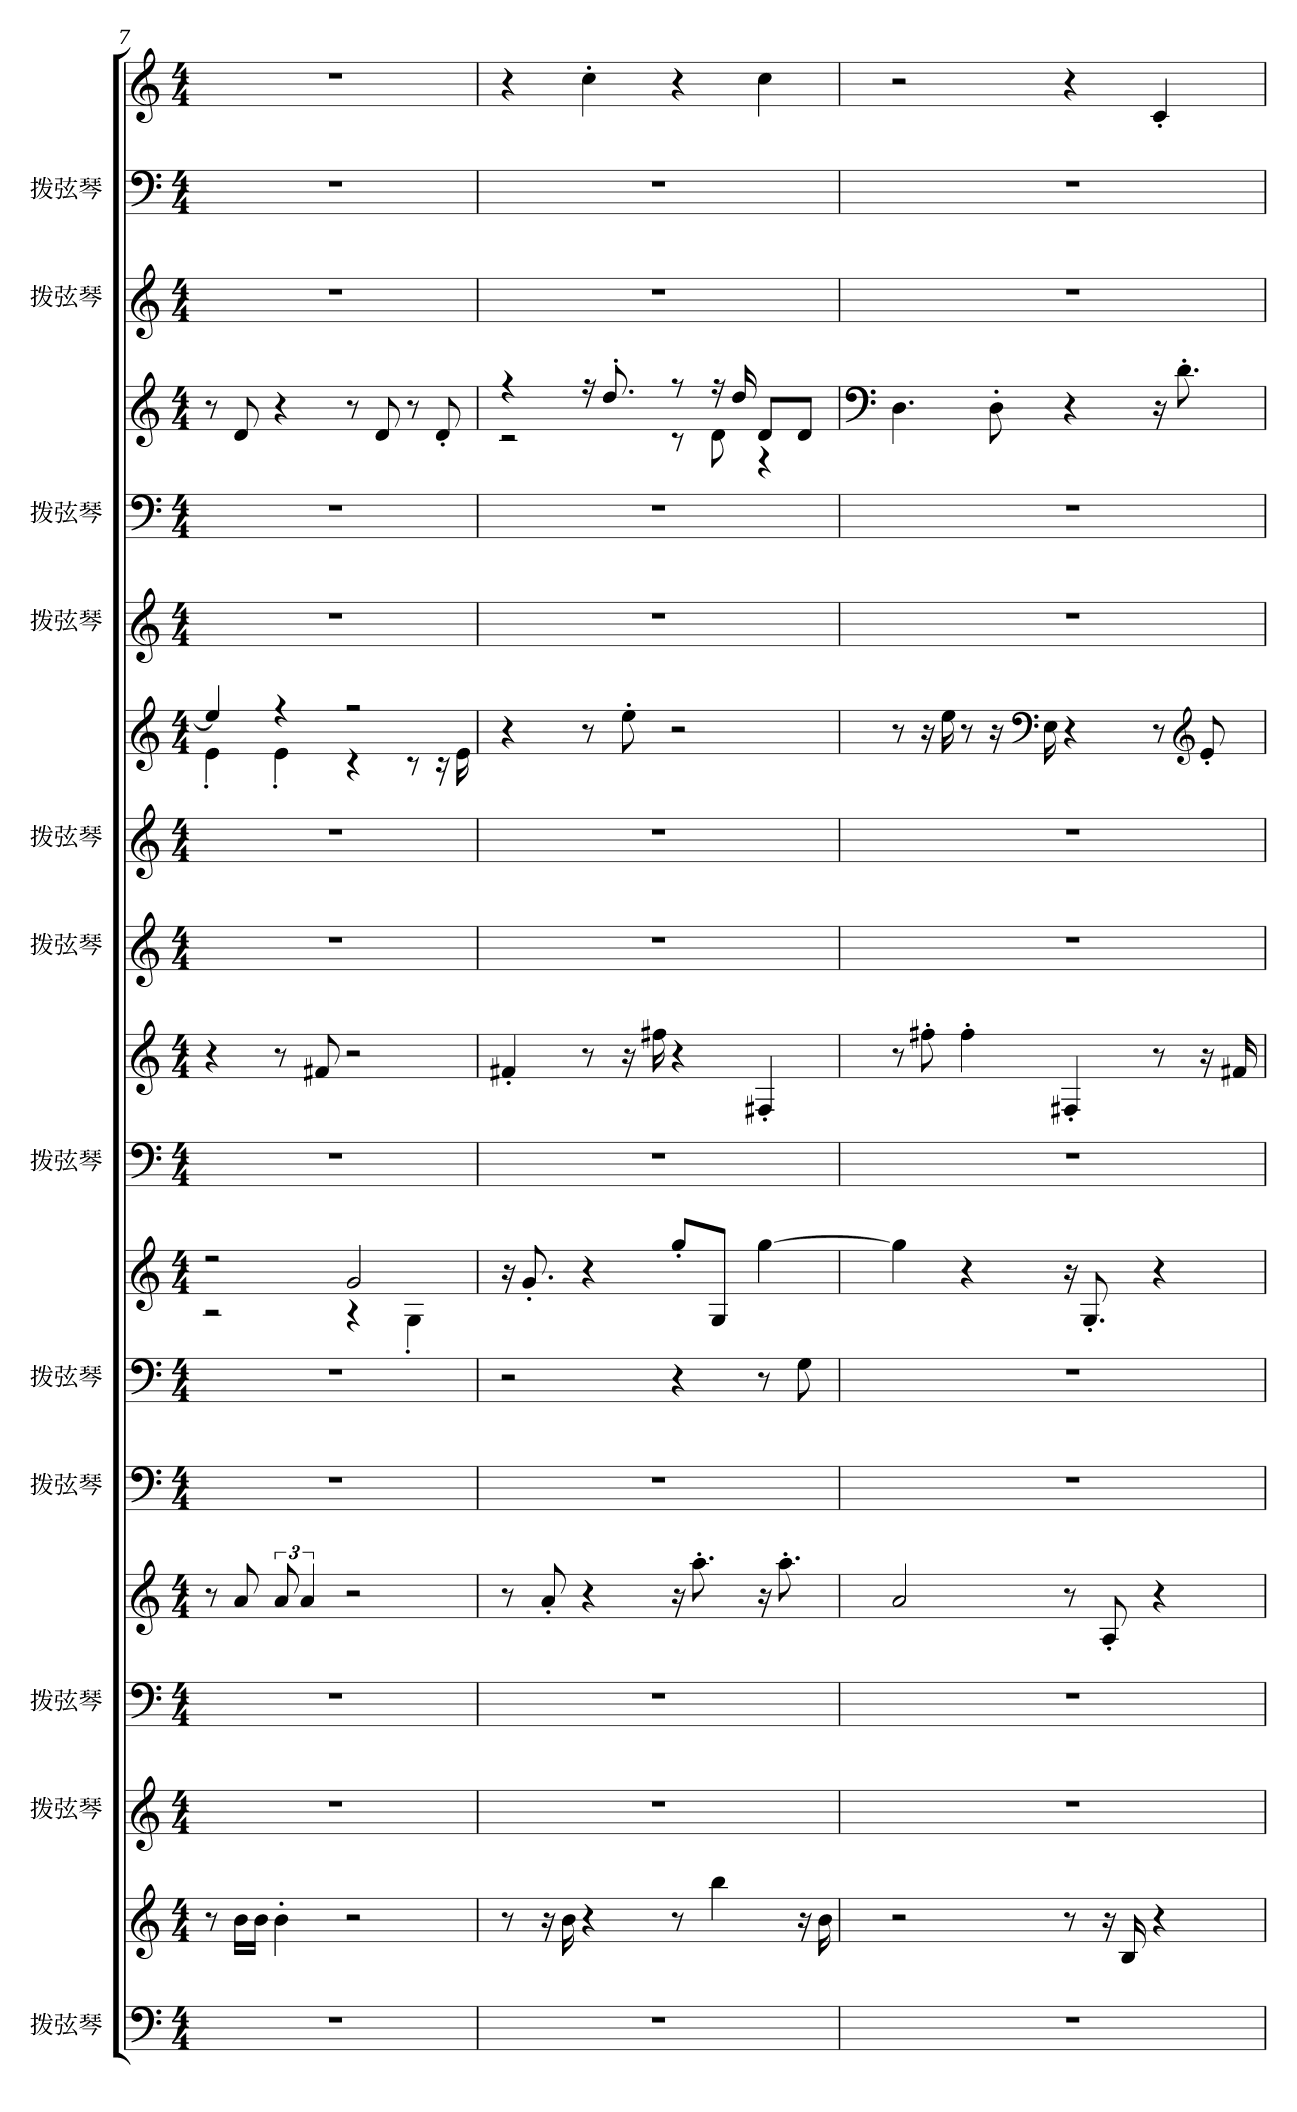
**kern	**kern	**kern	**kern	**kern	**kern	**kern	**kern	**kern	**kern	**kern	**kern	**kern	**kern	**kern	**kern	**kern	**kern	**kern
*part12	*part12	*part11	*part10	*part10	*part9	*part8	*part8	*part7	*part7	*part6	*part5	*part5	*part4	*part3	*part3	*part2	*part1	*part1
*staff19	*staff18	*staff17	*staff16	*staff15	*staff14	*staff13	*staff12	*staff11	*staff10	*staff9	*staff8	*staff7	*staff6	*staff5	*staff4	*staff3	*staff2	*staff1
*I"拨弦琴	*	*I"拨弦琴	*I"拨弦琴	*	*I"拨弦琴	*I"拨弦琴	*	*I"拨弦琴	*	*I"拨弦琴	*I"拨弦琴	*	*I"拨弦琴	*I"拨弦琴	*	*I"拨弦琴	*I"拨弦琴	*
*clefF4	*clefG2	*clefG2	*clefF4	*clefG2	*clefF4	*clefF4	*clefG2	*clefF4	*clefG2	*clefG2	*clefG2	*clefG2	*clefG2	*clefF4	*clefG2	*clefG2	*clefF4	*clefG2
*k[]	*k[]	*k[]	*k[]	*k[]	*k[]	*k[]	*k[]	*k[]	*k[]	*k[]	*k[]	*k[]	*k[]	*k[]	*k[]	*k[]	*k[]	*k[]
*M4/4	*M4/4	*M4/4	*M4/4	*M4/4	*M4/4	*M4/4	*M4/4	*M4/4	*M4/4	*M4/4	*M4/4	*M4/4	*M4/4	*M4/4	*M4/4	*M4/4	*M4/4	*M4/4
=7	=7	=7	=7	=7	=7	=7	=7	=7	=7	=7	=7	=7	=7	=7	=7	=7	=7	=7
*	*	*	*	*	*	*	*^	*	*	*	*	*^	*	*	*	*	*	*
1r	8r	1r	1r	8r	1r	1r	2r	2r	1r	4r	1r	1r	4ee/]	4e'\	1r	1r	8r	1r	1r	1r
.	16b\LL	.	.	8a/	.	.	.	.	.	.	.	.	.	.	.	.	8d/	.	.	.
.	16b\JJ	.	.	.	.	.	.	.	.	.	.	.	.	.	.	.	.	.	.	.
.	4b'\	.	.	12a/	.	.	.	.	.	8r	.	.	4r	4e'\	.	.	4r	.	.	.
.	.	.	.	6a/	.	.	.	.	.	.	.	.	.	.	.	.	.	.	.	.
.	.	.	.	.	.	.	.	.	.	8f#X/	.	.	.	.	.	.	.	.	.	.
.	2r	.	.	2r	.	.	2g/	4r	.	2r	.	.	2r	4r	.	.	8r	.	.	.
.	.	.	.	.	.	.	.	.	.	.	.	.	.	.	.	.	8d/	.	.	.
.	.	.	.	.	.	.	.	4G'\	.	.	.	.	.	8r	.	.	8r	.	.	.
.	.	.	.	.	.	.	.	.	.	.	.	.	.	16r	.	.	8d'/	.	.	.
.	.	.	.	.	.	.	.	.	.	.	.	.	.	16e\	.	.	.	.	.	.
*	*	*	*	*	*	*	*v	*v	*	*	*	*	*v	*v	*	*	*	*	*	*
!!LO:PB:g=z
=8	=8	=8	=8	=8	=8	=8	=8	=8	=8	=8	=8	=8	=8	=8	=8	=8	=8	=8
*	*	*	*	*	*	*	*	*	*	*	*	*	*	*	*^	*	*	*
1r	8r	1r	1r	8r	1r	2r	16r	1r	4f#X'/	1r	1r	4r	1r	1r	4r	2r	1r	1r	4r
.	.	.	.	.	.	.	8.g'/	.	.	.	.	.	.	.	.	.	.	.	.
.	16r	.	.	8a'/	.	.	.	.	.	.	.	.	.	.	.	.	.	.	.
.	16b\	.	.	.	.	.	.	.	.	.	.	.	.	.	.	.	.	.	.
.	4r	.	.	4r	.	.	4r	.	8r	.	.	8r	.	.	16r	.	.	.	4cc'\
.	.	.	.	.	.	.	.	.	.	.	.	.	.	.	8.dd'/	.	.	.	.
.	.	.	.	.	.	.	.	.	16r	.	.	8ee'\	.	.	.	.	.	.	.
.	.	.	.	.	.	.	.	.	16ff#X\	.	.	.	.	.	.	.	.	.	.
.	8r	.	.	16r	.	4r	8gg'/L	.	4r	.	.	2r	.	.	8r	8r	.	.	4r
.	.	.	.	8.aa'\	.	.	.	.	.	.	.	.	.	.	.	.	.	.	.
.	4bb\	.	.	.	.	.	8G/J	.	.	.	.	.	.	.	16r	8d\	.	.	.
.	.	.	.	.	.	.	.	.	.	.	.	.	.	.	16dd/	.	.	.	.
.	.	.	.	16r	.	8r	[4gg\	.	4F#X'/	.	.	.	.	.	8d/L	4r	.	.	4cc\
.	.	.	.	8.aa'\	.	.	.	.	.	.	.	.	.	.	.	.	.	.	.
.	16r	.	.	.	.	8G\	.	.	.	.	.	.	.	.	8d/J	.	.	.	.
.	16b\	.	.	.	.	.	.	.	.	.	.	.	.	.	.	.	.	.	.
*	*	*	*	*	*	*	*	*	*	*	*	*	*	*	*v	*v	*	*	*
=9	=9	=9	=9	=9	=9	=9	=9	=9	=9	=9	=9	=9	=9	=9	=9	=9	=9	=9
*	*	*	*	*	*	*	*	*	*	*	*	*	*	*	*clefF4	*	*	*
1r	2r	1r	1r	2a/	1r	1r	4gg\]	1r	8r	1r	1r	8r	1r	1r	4.D\	1r	1r	2r
.	.	.	.	.	.	.	.	.	8ff#X'\	.	.	16r	.	.	.	.	.	.
.	.	.	.	.	.	.	.	.	.	.	.	16ee\	.	.	.	.	.	.
.	.	.	.	.	.	.	4r	.	4ff#'\	.	.	8r	.	.	.	.	.	.
.	.	.	.	.	.	.	.	.	.	.	.	16r	.	.	8D'\	.	.	.
*	*	*	*	*	*	*	*	*	*	*	*	*clefF4	*	*	*	*	*	*
.	.	.	.	.	.	.	.	.	.	.	.	16E\	.	.	.	.	.	.
.	8r	.	.	8r	.	.	16r	.	4F#X'/	.	.	4r	.	.	4r	.	.	4r
.	.	.	.	.	.	.	8.G'/	.	.	.	.	.	.	.	.	.	.	.
.	16r	.	.	8A'/	.	.	.	.	.	.	.	.	.	.	.	.	.	.
.	16B/	.	.	.	.	.	.	.	.	.	.	.	.	.	.	.	.	.
.	4r	.	.	4r	.	.	4r	.	8r	.	.	8r	.	.	16r	.	.	4c'/
.	.	.	.	.	.	.	.	.	.	.	.	.	.	.	8.d'\	.	.	.
*	*	*	*	*	*	*	*	*	*	*	*	*clefG2	*	*	*	*	*	*
.	.	.	.	.	.	.	.	.	16r	.	.	8e'/	.	.	.	.	.	.
.	.	.	.	.	.	.	.	.	16f#X/	.	.	.	.	.	.	.	.	.
=	=	=	=	=	=	=	=	=	=	=	=	=	=	=	=	=	=	=
*-	*-	*-	*-	*-	*-	*-	*-	*-	*-	*-	*-	*-	*-	*-	*-	*-	*-	*-
